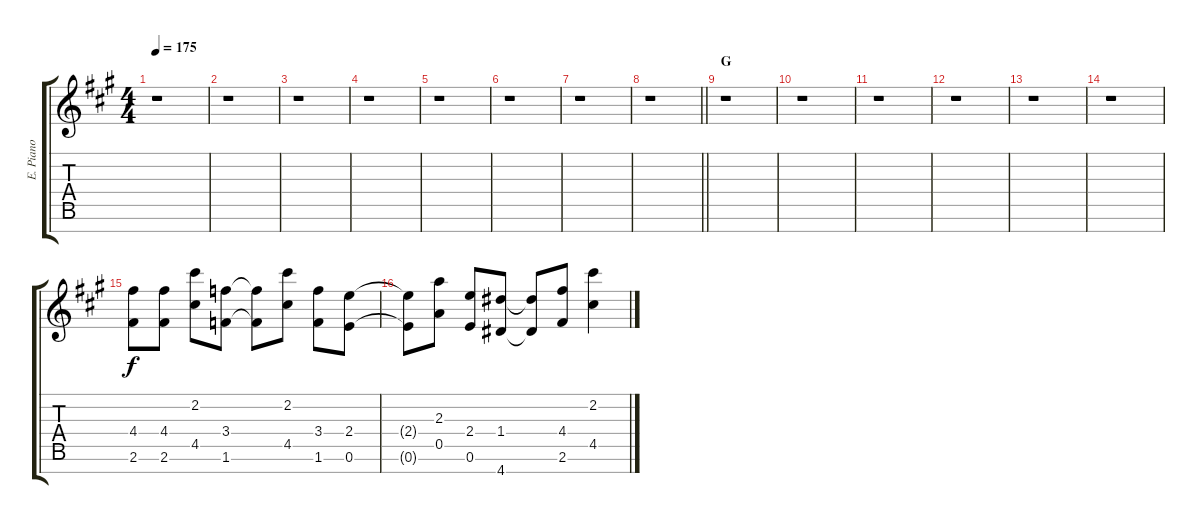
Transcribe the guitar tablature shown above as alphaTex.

\track ("E. Piano" "E. Piano") {instrument electricpiano1}
\staff {score tabs}
\tuning (E5 B4 G4 D4 A3 E3 B2) {hide}
\ts (4 4)
\tempo 175
\clef g2
\ks a
r.1{dy f} |
r.1 |
r.1 |
r.1 |
r.1 |
r.1 |
r.1 |
\barLineRight lightlight
r.1 |
\section ("" "G")
r.1 |
r.1 |
r.1 |
r.1 |
r.1 |
r.1 |
(4.4 2.6).8{ot 8vb} (4.4 2.6).8{ot 8vb} (2.2 4.5).8{ot 8vb} (3.4 1.6).8{ot 8vb} (3.4{t} 1.6{t}).8{ot 8vb} (2.2 4.5).8{ot 8vb} (3.4 1.6).8{ot 8vb} (2.4 0.6).8{ot 8vb} |
(2.4{t} 0.6{t}).8{ot 8vb} (2.3 0.5).8{ot 8vb} (2.4 0.6).8{ot 8vb} (1.4 4.7).8{ot 8vb} (1.4{t} 4.7{t}).8{ot 8vb} (4.4 2.6).8{ot 8vb} (2.2 4.5).4{ot 8vb}
